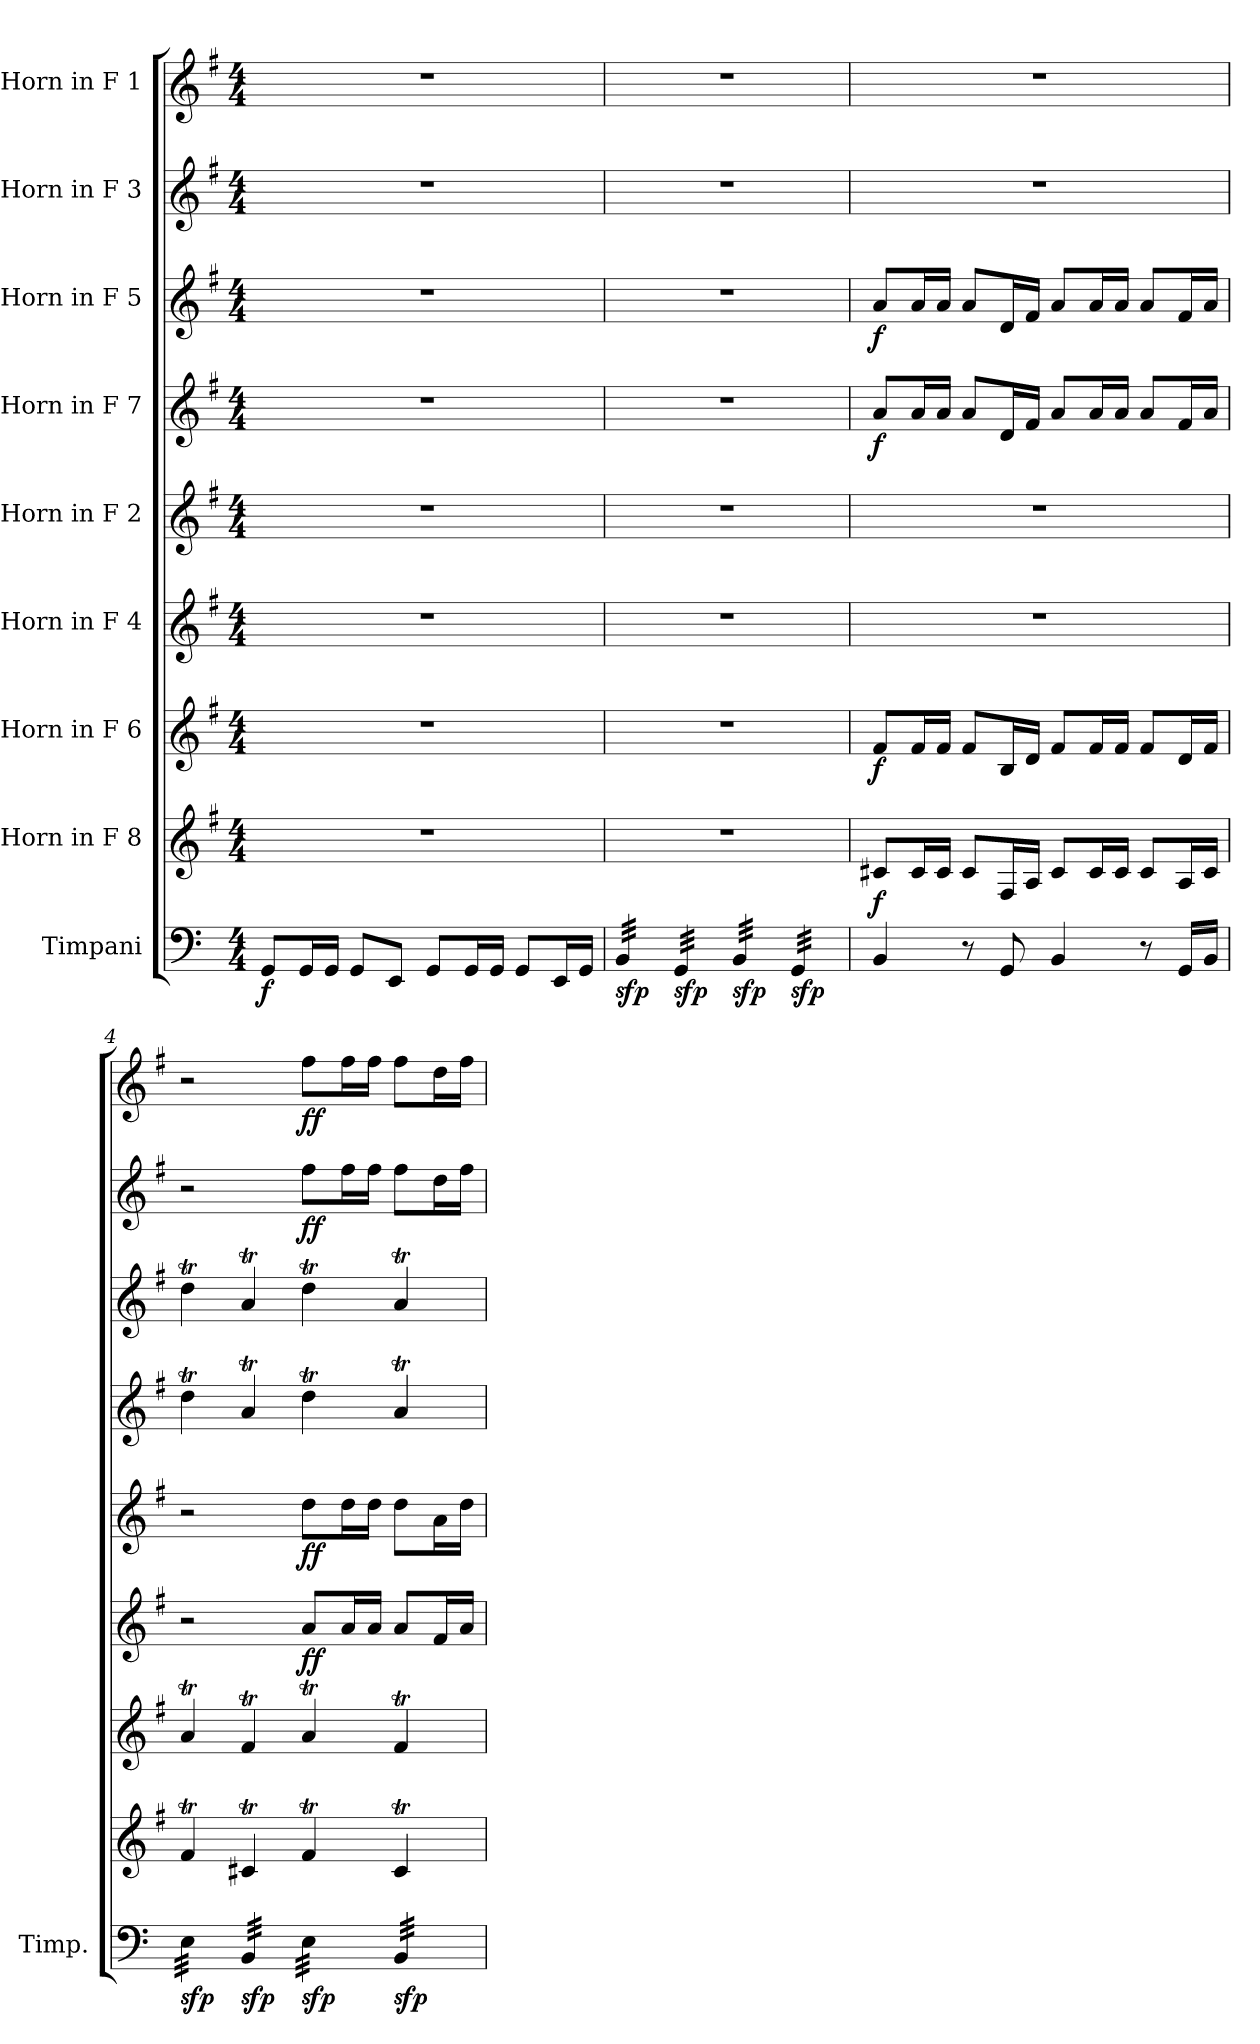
**kern	**dynam	**kern	**dynam	**kern	**dynam	**kern	**dynam	**kern	**dynam	**kern	**dynam	**kern	**dynam	**kern	**dynam	**kern	**dynam
*part9	*part9	*part8	*part8	*part7	*part7	*part6	*part6	*part5	*part5	*part4	*part4	*part3	*part3	*part2	*part2	*part1	*part1
*staff9	*staff9	*staff8	*staff8	*staff7	*staff7	*staff6	*staff6	*staff5	*staff5	*staff4	*staff4	*staff3	*staff3	*staff2	*staff2	*staff1	*staff1
*I"Timpani	*	*I"Horn in F 8	*	*I"Horn in F 6	*	*I"Horn in F 4	*	*I"Horn in F 2	*	*I"Horn in F 7	*	*I"Horn in F 5	*	*I"Horn in F 3	*	*I"Horn in F 1	*
*I'Timp.	*	*	*	*	*	*	*	*	*	*	*	*	*	*	*	*	*
*clefF4	*	*clefG2	*	*clefG2	*	*clefG2	*	*clefG2	*	*clefG2	*	*clefG2	*	*clefG2	*	*clefG2	*
*	*	*ITrd4c7	*	*ITrd4c7	*	*ITrd4c7	*	*ITrd4c7	*	*ITrd4c7	*	*ITrd4c7	*	*ITrd4c7	*	*ITrd4c7	*
*k[]	*	*k[]	*	*k[]	*	*k[]	*	*k[]	*	*k[]	*	*k[]	*	*k[]	*	*k[]	*
*M4/4	*	*M4/4	*	*M4/4	*	*M4/4	*	*M4/4	*	*M4/4	*	*M4/4	*	*M4/4	*	*M4/4	*
*MM126	*	*MM126	*	*MM126	*	*MM126	*	*MM126	*	*MM126	*	*MM126	*	*MM126	*	*MM126	*
=1	=1	=1	=1	=1	=1	=1	=1	=1	=1	=1	=1	=1	=1	=1	=1	=1	=1
!	!LO:DY:b	!	!	!	!	!	!	!	!	!	!	!	!	!	!	!	!
8GG/L	f	1r	.	1r	.	1r	.	1r	.	1r	.	1r	.	1r	.	1r	.
16GG/L	.	.	.	.	.	.	.	.	.	.	.	.	.	.	.	.	.
16GG/JJ	.	.	.	.	.	.	.	.	.	.	.	.	.	.	.	.	.
8GG/L	.	.	.	.	.	.	.	.	.	.	.	.	.	.	.	.	.
8EE/J	.	.	.	.	.	.	.	.	.	.	.	.	.	.	.	.	.
8GG/L	.	.	.	.	.	.	.	.	.	.	.	.	.	.	.	.	.
16GG/L	.	.	.	.	.	.	.	.	.	.	.	.	.	.	.	.	.
16GG/JJ	.	.	.	.	.	.	.	.	.	.	.	.	.	.	.	.	.
8GG/L	.	.	.	.	.	.	.	.	.	.	.	.	.	.	.	.	.
16EE/L	.	.	.	.	.	.	.	.	.	.	.	.	.	.	.	.	.
16GG/JJ	.	.	.	.	.	.	.	.	.	.	.	.	.	.	.	.	.
=2	=2	=2	=2	=2	=2	=2	=2	=2	=2	=2	=2	=2	=2	=2	=2	=2	=2
!	!LO:DY:b	!	!	!	!	!	!	!	!	!	!	!	!	!	!	!	!
*tremolo	*	*	*	*	*	*	*	*	*	*	*	*	*	*	*	*	*
32BB/LLL	sfp	1r	.	1r	.	1r	.	1r	.	1r	.	1r	.	1r	.	1r	.
32BB/	.	.	.	.	.	.	.	.	.	.	.	.	.	.	.	.	.
32BB/	.	.	.	.	.	.	.	.	.	.	.	.	.	.	.	.	.
32BB/	.	.	.	.	.	.	.	.	.	.	.	.	.	.	.	.	.
32BB/	.	.	.	.	.	.	.	.	.	.	.	.	.	.	.	.	.
32BB/	.	.	.	.	.	.	.	.	.	.	.	.	.	.	.	.	.
32BB/	.	.	.	.	.	.	.	.	.	.	.	.	.	.	.	.	.
32BB/JJJ	.	.	.	.	.	.	.	.	.	.	.	.	.	.	.	.	.
!	!LO:DY:b	!	!	!	!	!	!	!	!	!	!	!	!	!	!	!	!
32GG/LLL	sfp	.	.	.	.	.	.	.	.	.	.	.	.	.	.	.	.
32GG/	.	.	.	.	.	.	.	.	.	.	.	.	.	.	.	.	.
32GG/	.	.	.	.	.	.	.	.	.	.	.	.	.	.	.	.	.
32GG/	.	.	.	.	.	.	.	.	.	.	.	.	.	.	.	.	.
32GG/	.	.	.	.	.	.	.	.	.	.	.	.	.	.	.	.	.
32GG/	.	.	.	.	.	.	.	.	.	.	.	.	.	.	.	.	.
32GG/	.	.	.	.	.	.	.	.	.	.	.	.	.	.	.	.	.
32GG/JJJ	.	.	.	.	.	.	.	.	.	.	.	.	.	.	.	.	.
!	!LO:DY:b	!	!	!	!	!	!	!	!	!	!	!	!	!	!	!	!
32BB/LLL	sfp	.	.	.	.	.	.	.	.	.	.	.	.	.	.	.	.
32BB/	.	.	.	.	.	.	.	.	.	.	.	.	.	.	.	.	.
32BB/	.	.	.	.	.	.	.	.	.	.	.	.	.	.	.	.	.
32BB/	.	.	.	.	.	.	.	.	.	.	.	.	.	.	.	.	.
32BB/	.	.	.	.	.	.	.	.	.	.	.	.	.	.	.	.	.
32BB/	.	.	.	.	.	.	.	.	.	.	.	.	.	.	.	.	.
32BB/	.	.	.	.	.	.	.	.	.	.	.	.	.	.	.	.	.
32BB/JJJ	.	.	.	.	.	.	.	.	.	.	.	.	.	.	.	.	.
!	!LO:DY:b	!	!	!	!	!	!	!	!	!	!	!	!	!	!	!	!
32GG/LLL	sfp	.	.	.	.	.	.	.	.	.	.	.	.	.	.	.	.
32GG/	.	.	.	.	.	.	.	.	.	.	.	.	.	.	.	.	.
32GG/	.	.	.	.	.	.	.	.	.	.	.	.	.	.	.	.	.
32GG/	.	.	.	.	.	.	.	.	.	.	.	.	.	.	.	.	.
32GG/	.	.	.	.	.	.	.	.	.	.	.	.	.	.	.	.	.
32GG/	.	.	.	.	.	.	.	.	.	.	.	.	.	.	.	.	.
32GG/	.	.	.	.	.	.	.	.	.	.	.	.	.	.	.	.	.
32GG/JJJ	.	.	.	.	.	.	.	.	.	.	.	.	.	.	.	.	.
*Xtremolo	*	*	*	*	*	*	*	*	*	*	*	*	*	*	*	*	*
=3	=3	=3	=3	=3	=3	=3	=3	=3	=3	=3	=3	=3	=3	=3	=3	=3	=3
!	!	!	!LO:DY:b	!	!LO:DY:b	!	!	!	!	!	!LO:DY:b	!	!LO:DY:b	!	!	!	!
4BB/	.	8F#X/L	f	8B/L	f	1r	.	1r	.	8d/L	f	8d/L	f	1r	.	1r	.
.	.	16F#/L	.	16B/L	.	.	.	.	.	16d/L	.	16d/L	.	.	.	.	.
.	.	16F#/JJ	.	16B/JJ	.	.	.	.	.	16d/JJ	.	16d/JJ	.	.	.	.	.
8r	.	8F#/L	.	8B/L	.	.	.	.	.	8d/L	.	8d/L	.	.	.	.	.
8GG/	.	16BB/L	.	16E/L	.	.	.	.	.	16G/L	.	16G/L	.	.	.	.	.
.	.	16D/JJ	.	16G/JJ	.	.	.	.	.	16B/JJ	.	16B/JJ	.	.	.	.	.
4BB/	.	8F#/L	.	8B/L	.	.	.	.	.	8d/L	.	8d/L	.	.	.	.	.
.	.	16F#/L	.	16B/L	.	.	.	.	.	16d/L	.	16d/L	.	.	.	.	.
.	.	16F#/JJ	.	16B/JJ	.	.	.	.	.	16d/JJ	.	16d/JJ	.	.	.	.	.
8r	.	8F#/L	.	8B/L	.	.	.	.	.	8d/L	.	8d/L	.	.	.	.	.
16GG/LL	.	16D/L	.	16G/L	.	.	.	.	.	16B/L	.	16B/L	.	.	.	.	.
16BB/JJ	.	16F#/JJ	.	16B/JJ	.	.	.	.	.	16d/JJ	.	16d/JJ	.	.	.	.	.
!!LO:PB:g=z
=4	=4	=4	=4	=4	=4	=4	=4	=4	=4	=4	=4	=4	=4	=4	=4	=4	=4
!	!LO:DY:b	!	!	!	!	!	!	!	!	!	!	!	!	!	!	!	!
*tremolo	*	*	*	*	*	*	*	*	*	*	*	*	*	*	*	*	*
32E\LLL	sfp	4Bt/	.	4dT/	.	2r	.	2r	.	4gT\	.	4gT\	.	2r	.	2r	.
32E\	.	.	.	.	.	.	.	.	.	.	.	.	.	.	.	.	.
32E\	.	.	.	.	.	.	.	.	.	.	.	.	.	.	.	.	.
32E\	.	.	.	.	.	.	.	.	.	.	.	.	.	.	.	.	.
32E\	.	.	.	.	.	.	.	.	.	.	.	.	.	.	.	.	.
32E\	.	.	.	.	.	.	.	.	.	.	.	.	.	.	.	.	.
32E\	.	.	.	.	.	.	.	.	.	.	.	.	.	.	.	.	.
32E\JJJ	.	.	.	.	.	.	.	.	.	.	.	.	.	.	.	.	.
!	!LO:DY:b	!	!	!	!	!	!	!	!	!	!	!	!	!	!	!	!
32BB/LLL	sfp	4F#Xt/	.	4Bt/	.	.	.	.	.	4dT/	.	4dT/	.	.	.	.	.
32BB/	.	.	.	.	.	.	.	.	.	.	.	.	.	.	.	.	.
32BB/	.	.	.	.	.	.	.	.	.	.	.	.	.	.	.	.	.
32BB/	.	.	.	.	.	.	.	.	.	.	.	.	.	.	.	.	.
32BB/	.	.	.	.	.	.	.	.	.	.	.	.	.	.	.	.	.
32BB/	.	.	.	.	.	.	.	.	.	.	.	.	.	.	.	.	.
32BB/	.	.	.	.	.	.	.	.	.	.	.	.	.	.	.	.	.
32BB/JJJ	.	.	.	.	.	.	.	.	.	.	.	.	.	.	.	.	.
!	!LO:DY:b	!	!	!	!	!	!LO:DY:b	!	!LO:DY:b	!	!	!	!	!	!LO:DY:b	!	!LO:DY:b
32E\LLL	sfp	4Bt/	.	4dT/	.	8d/L	ff	8g\L	ff	4gT\	.	4gT\	.	8b\L	ff	8b\L	ff
32E\	.	.	.	.	.	.	.	.	.	.	.	.	.	.	.	.	.
32E\	.	.	.	.	.	.	.	.	.	.	.	.	.	.	.	.	.
32E\	.	.	.	.	.	.	.	.	.	.	.	.	.	.	.	.	.
32E\	.	.	.	.	.	16d/L	.	16g\L	.	.	.	.	.	16b\L	.	16b\L	.
32E\	.	.	.	.	.	.	.	.	.	.	.	.	.	.	.	.	.
32E\	.	.	.	.	.	16d/JJ	.	16g\JJ	.	.	.	.	.	16b\JJ	.	16b\JJ	.
32E\JJJ	.	.	.	.	.	.	.	.	.	.	.	.	.	.	.	.	.
!	!LO:DY:b	!	!	!	!	!	!	!	!	!	!	!	!	!	!	!	!
32BB/LLL	sfp	4F#t/	.	4Bt/	.	8d/L	.	8g\L	.	4dT/	.	4dT/	.	8b\L	.	8b\L	.
32BB/	.	.	.	.	.	.	.	.	.	.	.	.	.	.	.	.	.
32BB/	.	.	.	.	.	.	.	.	.	.	.	.	.	.	.	.	.
32BB/	.	.	.	.	.	.	.	.	.	.	.	.	.	.	.	.	.
32BB/	.	.	.	.	.	16B/L	.	16d\L	.	.	.	.	.	16g\L	.	16g\L	.
32BB/	.	.	.	.	.	.	.	.	.	.	.	.	.	.	.	.	.
32BB/	.	.	.	.	.	16d/JJ	.	16g\JJ	.	.	.	.	.	16b\JJ	.	16b\JJ	.
32BB/JJJ	.	.	.	.	.	.	.	.	.	.	.	.	.	.	.	.	.
*Xtremolo	*	*	*	*	*	*	*	*	*	*	*	*	*	*	*	*	*
=	=	=	=	=	=	=	=	=	=	=	=	=	=	=	=	=	=
*-	*-	*-	*-	*-	*-	*-	*-	*-	*-	*-	*-	*-	*-	*-	*-	*-	*-
